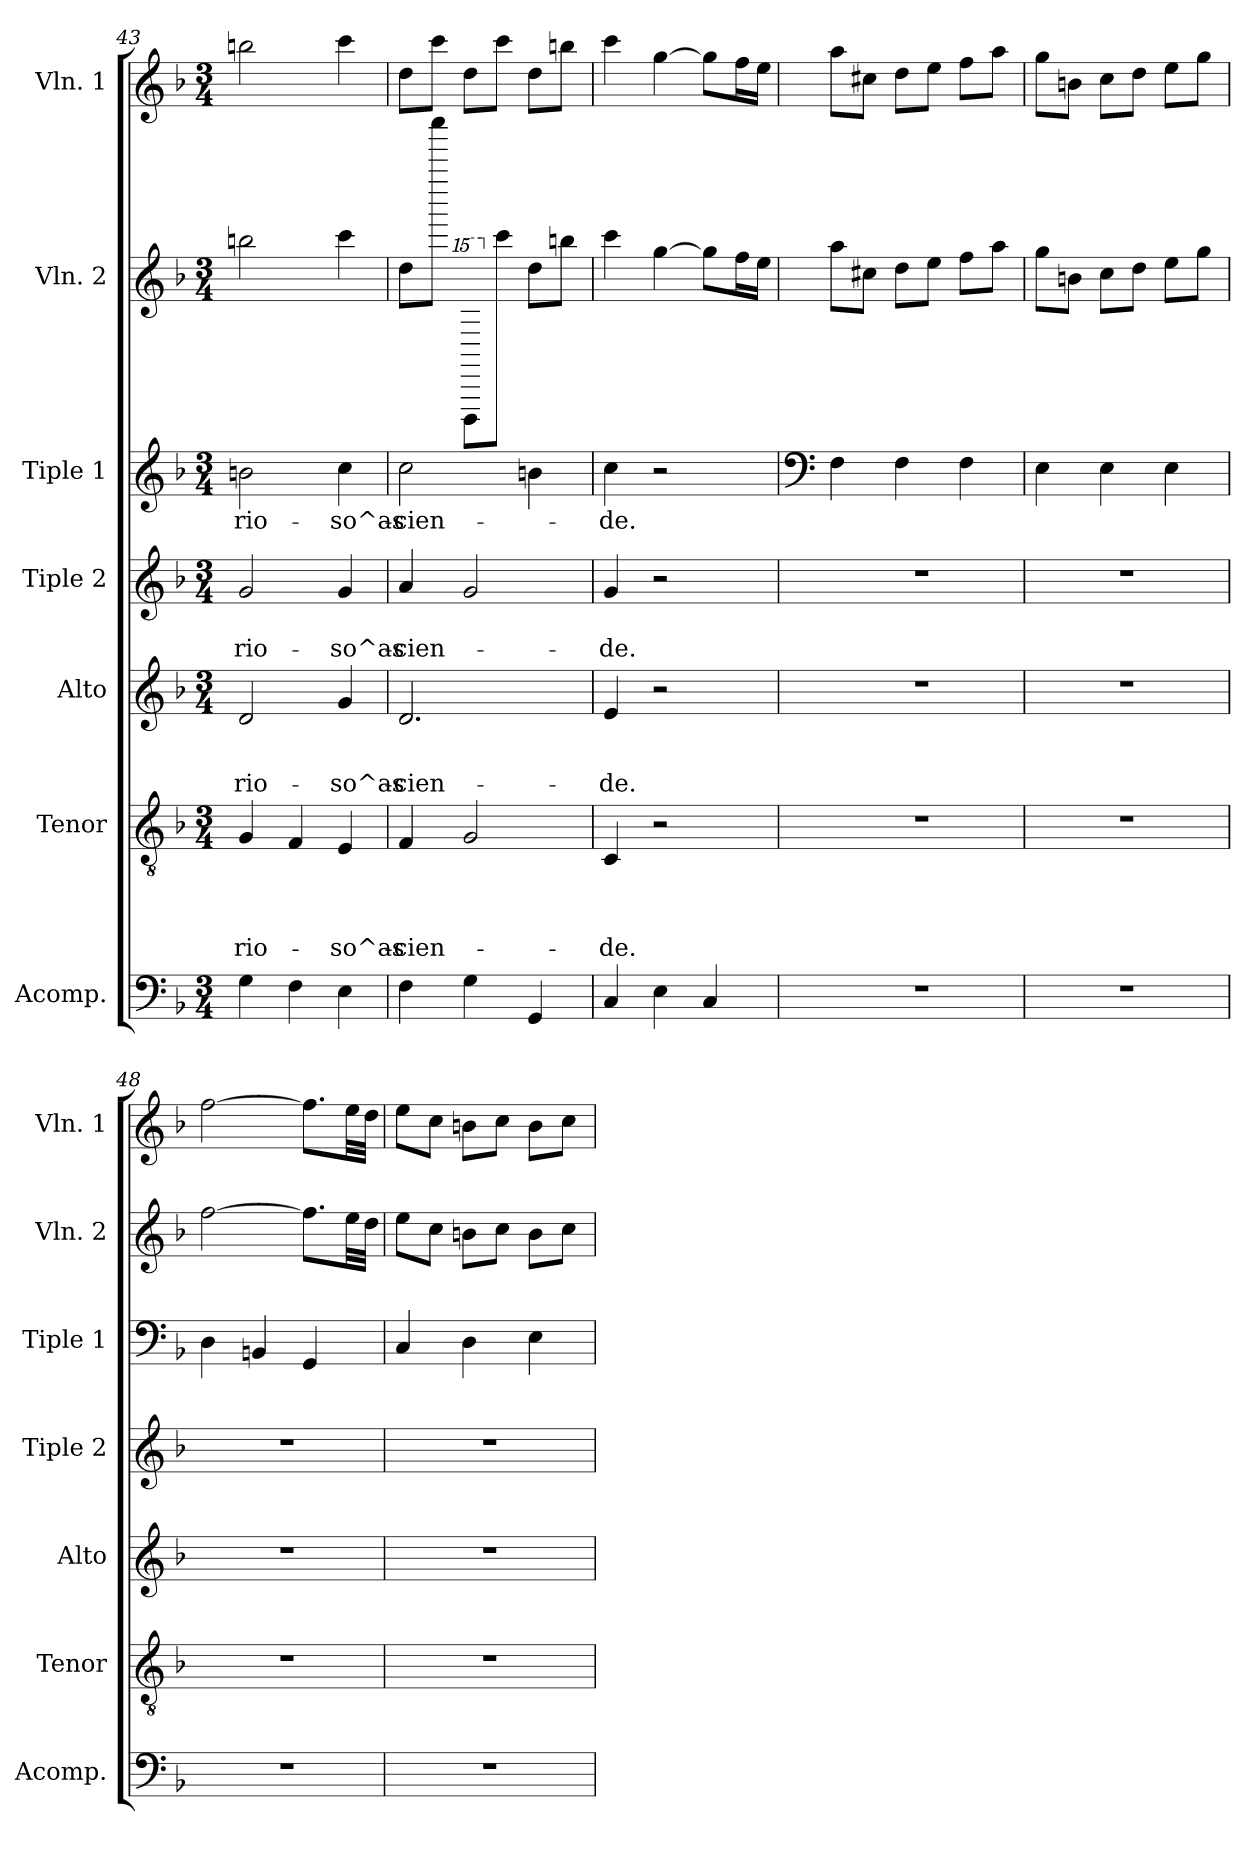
**kern	**kern	**text	**text	**text	**text	**kern	**text	**text	**text	**kern	**text	**text	**kern	**text	**kern	**kern
*part7	*part6	*part6	*part6	*part6	*part6	*part5	*part5	*part5	*part5	*part4	*part4	*part4	*part3	*part3	*part2	*part1
*staff7	*staff6	*staff6	*staff6	*staff6	*staff6	*staff5	*staff5	*staff5	*staff5	*staff4	*staff4	*staff4	*staff3	*staff3	*staff2	*staff1
*I"Acomp.	*I"Tenor	*	*	*	*	*I"Alto	*	*	*	*I"Tiple 2	*	*	*I"Tiple 1	*	*I"Vln. 2	*I"Vln. 1
*I'Acomp.	*I'Tenor	*	*	*	*	*I'Alto	*	*	*	*I'Tiple 2	*	*	*I'Tiple 1	*	*I'Vln. 2	*I'Vln. 1
*clefF4	*clefGv2	*	*	*	*	*clefG2	*	*	*	*clefG2	*	*	*clefG2	*	*clefG2	*clefG2
*k[b-]	*k[b-]	*	*	*	*	*k[b-]	*	*	*	*k[b-]	*	*	*k[b-]	*	*k[b-]	*k[b-]
*F:	*F:	*	*	*	*	*F:	*	*	*	*F:	*	*	*F:	*	*F:	*F:
*M3/4	*M3/4	*	*	*	*	*M3/4	*	*	*	*M3/4	*	*	*M3/4	*	*M3/4	*M3/4
=43	=43	=43	=43	=43	=43	=43	=43	=43	=43	=43	=43	=43	=43	=43	=43	=43
!	!	!	!	!	!LO:LY:b	!	!	!	!LO:LY:b	!	!	!LO:LY:b	!	!LO:LY:b	!	!
4G\	4G/	.	.	.	-rio-	2d/	.	.	-rio-	2g/	.	-rio-	2bn\	-rio-	2bbn\	2bbn\
4F\	4F/	.	.	.	.	.	.	.	.	.	.	.	.	.	.	.
!	!	!	!	!	!LO:LY:b	!	!	!	!LO:LY:b	!	!	!LO:LY:b	!	!LO:LY:b	!	!
4E\	4E/	.	.	.	-so^as-	4g/	.	.	-so^as-	4g/	.	-so^as-	4cc\	-so^as-	4ccc\	4ccc\
=44	=44	=44	=44	=44	=44	=44	=44	=44	=44	=44	=44	=44	=44	=44	=44	=44
!	!	!	!	!	!LO:LY:b	!	!	!	!LO:LY:b	!	!	!LO:LY:b	!	!LO:LY:b	!	!
4F\	4F/	.	.	.	-cien-	2.d/	.	.	-cien-	4a/	.	-cien-	2cc\	-cien-	8dd\L	8dd\L
.	.	.	.	.	.	.	.	.	.	.	.	.	.	.	8cccccc\J	8ccc\J
*	*	*	*	*	*	*	*	*	*	*	*	*	*	*	*15ma	*
4G\	2G/	.	.	.	.	.	.	.	.	2g/	.	.	.	.	8D\L	8dd\L
*	*	*	*	*	*	*	*	*	*	*	*	*	*	*	*X15ma	*
.	.	.	.	.	.	.	.	.	.	.	.	.	.	.	8ccc\J	8ccc\J
4GG/	.	.	.	.	.	.	.	.	.	.	.	.	4bn\	.	8dd\L	8dd\L
.	.	.	.	.	.	.	.	.	.	.	.	.	.	.	8bbn\J	8bbn\J
=45	=45	=45	=45	=45	=45	=45	=45	=45	=45	=45	=45	=45	=45	=45	=45	=45
!	!	!	!	!	!LO:LY:b	!	!	!	!LO:LY:b	!	!	!LO:LY:b	!	!LO:LY:b	!	!
4C/	4C/	.	.	.	-de.	4e/	.	.	-de.	4g/	.	-de.	4cc\	-de.	4ccc\	4ccc\
4E\	2r	.	.	.	.	2r	.	.	.	2r	.	.	2r	.	[>4gg\	[>4gg\
4C/	.	.	.	.	.	.	.	.	.	.	.	.	.	.	8gg\L]	8gg\L]
.	.	.	.	.	.	.	.	.	.	.	.	.	.	.	16ff\L	16ff\L
.	.	.	.	.	.	.	.	.	.	.	.	.	.	.	16ee\JJ	16ee\JJ
!!LO:LB:g=z
=46	=46	=46	=46	=46	=46	=46	=46	=46	=46	=46	=46	=46	=46	=46	=46	=46
*	*	*	*	*	*	*	*	*	*	*	*	*	*clefF4	*	*	*
2.r	2.r	.	.	.	.	2.r	.	.	.	2.r	.	.	4F\	.	8aa\L	8aa\L
.	.	.	.	.	.	.	.	.	.	.	.	.	.	.	8cc#X\J	8cc#X\J
.	.	.	.	.	.	.	.	.	.	.	.	.	4F\	.	8dd\L	8dd\L
.	.	.	.	.	.	.	.	.	.	.	.	.	.	.	8ee\J	8ee\J
.	.	.	.	.	.	.	.	.	.	.	.	.	4F\	.	8ff\L	8ff\L
.	.	.	.	.	.	.	.	.	.	.	.	.	.	.	8aa\J	8aa\J
=47	=47	=47	=47	=47	=47	=47	=47	=47	=47	=47	=47	=47	=47	=47	=47	=47
2.r	2.r	.	.	.	.	2.r	.	.	.	2.r	.	.	4E\	.	8gg\L	8gg\L
.	.	.	.	.	.	.	.	.	.	.	.	.	.	.	8bn\J	8bn\J
.	.	.	.	.	.	.	.	.	.	.	.	.	4E\	.	8cc\L	8cc\L
.	.	.	.	.	.	.	.	.	.	.	.	.	.	.	8dd\J	8dd\J
.	.	.	.	.	.	.	.	.	.	.	.	.	4E\	.	8ee\L	8ee\L
.	.	.	.	.	.	.	.	.	.	.	.	.	.	.	8gg\J	8gg\J
=48	=48	=48	=48	=48	=48	=48	=48	=48	=48	=48	=48	=48	=48	=48	=48	=48
2.r	2.r	.	.	.	.	2.r	.	.	.	2.r	.	.	4D\	.	[>2ff\	[>2ff\
.	.	.	.	.	.	.	.	.	.	.	.	.	4BBn/	.	.	.
.	.	.	.	.	.	.	.	.	.	.	.	.	4GG/	.	8.ff\L]	8.ff\L]
.	.	.	.	.	.	.	.	.	.	.	.	.	.	.	32ee\LL	32ee\LL
.	.	.	.	.	.	.	.	.	.	.	.	.	.	.	32dd\JJJ	32dd\JJJ
=49	=49	=49	=49	=49	=49	=49	=49	=49	=49	=49	=49	=49	=49	=49	=49	=49
2.r	2.r	.	.	.	.	2.r	.	.	.	2.r	.	.	4C/	.	8ee\L	8ee\L
.	.	.	.	.	.	.	.	.	.	.	.	.	.	.	8cc\J	8cc\J
.	.	.	.	.	.	.	.	.	.	.	.	.	4D\	.	8bn\L	8bn\L
.	.	.	.	.	.	.	.	.	.	.	.	.	.	.	8cc\J	8cc\J
.	.	.	.	.	.	.	.	.	.	.	.	.	4E\	.	8b\L	8b\L
.	.	.	.	.	.	.	.	.	.	.	.	.	.	.	8cc\J	8cc\J
=	=	=	=	=	=	=	=	=	=	=	=	=	=	=	=	=
*-	*-	*-	*-	*-	*-	*-	*-	*-	*-	*-	*-	*-	*-	*-	*-	*-
